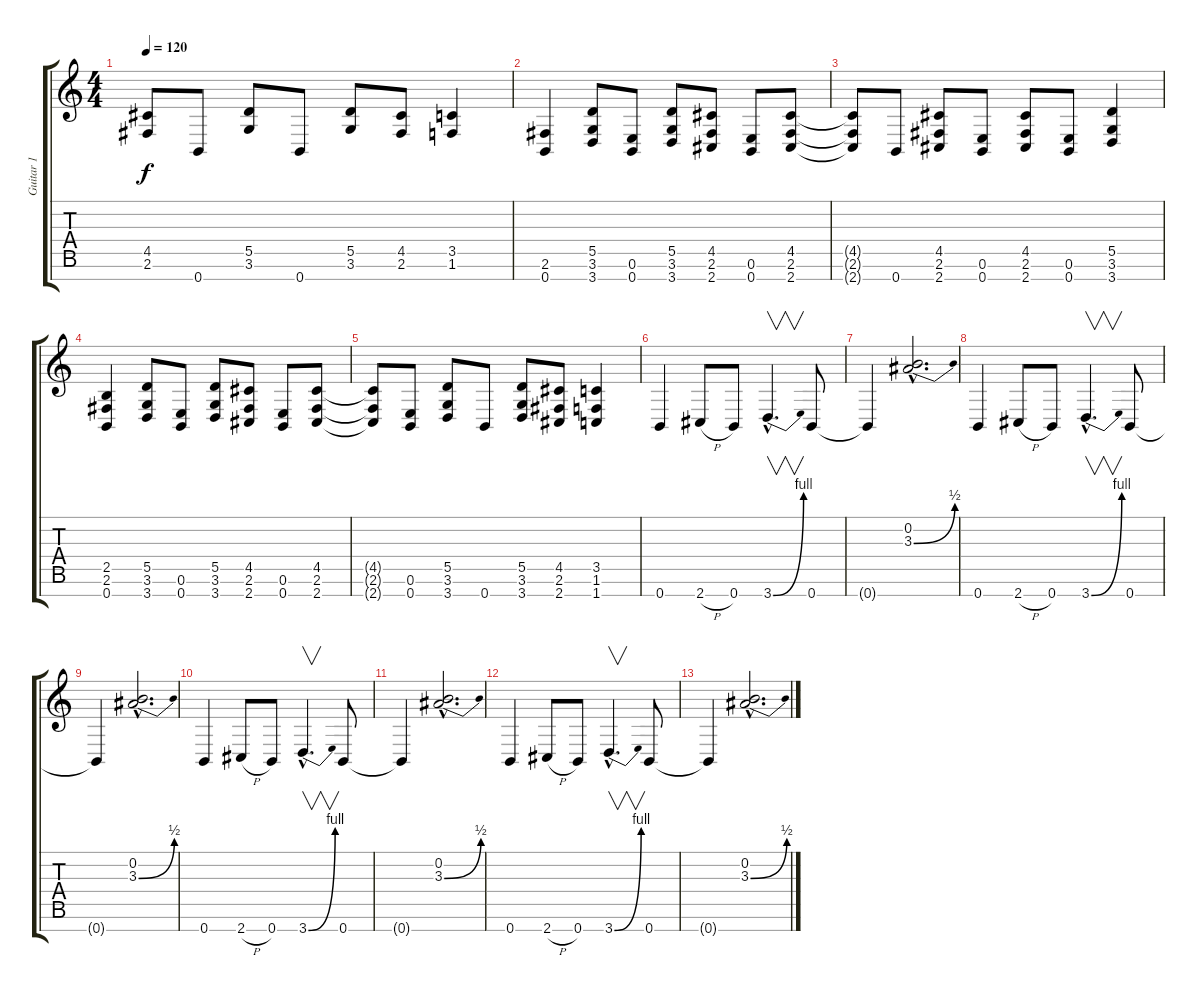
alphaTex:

\track ("Guitar 1" "Guitar 1") {instrument distortionguitar}
\staff {score tabs}
\tuning (E4 B3 G3 D3 A2 E2 B1) {hide}
\ts (4 4)
\tempo 120
\clef g2
\ks c
(4.5{t} 2.6{t}).8{dy f} 0.7.8 (5.5 3.6).8 0.7.8 (5.5 3.6).8 (4.5 2.6).8 (3.5 1.6).4 |
(2.6 0.7).4 (5.5 3.6 3.7).8 (0.6 0.7).8 (5.5 3.6 3.7).8 (4.5 2.6 2.7).8 (0.6 0.7).8 (4.5 2.6 2.7).8 |
(4.5{t} 2.6{t} 2.7{t}).8 0.7.8 (4.5 2.6 2.7).8 (0.6 0.7).8 (4.5 2.6 2.7).8 (0.6 0.7).8 (5.5 3.6 3.7).4 |
(2.5 2.6 0.7).4 (5.5 3.6 3.7).8 (0.6 0.7).8 (5.5 3.6 3.7).8 (4.5 2.6 2.7).8 (0.6 0.7).8 (4.5 2.6 2.7).8 |
(4.5{t} 2.6{t} 2.7{t}).8 (0.6 0.7).8 (5.5 3.6 3.7).8 0.7.8 (5.5 3.6 3.7).8 (4.5 2.6 2.7).8 (3.5 1.6 1.7).4 |
0.7.4 2.7{h}.8 0.7.8 3.7{be (bend 0 0 60 4) hac}.4{v d} 0.7.8 |
0.7{t}.4 (0.2{hac} 3.3{be (bend 0 0 60 2) hac}).2{d} |
0.7.4 2.7{h}.8 0.7.8 3.7{be (bend 0 0 60 4) hac}.4{v d} 0.7.8 |
0.7{t}.4 (0.2{hac} 3.3{be (bend 0 0 60 2) hac}).2{d} |
0.7.4 2.7{h}.8 0.7.8 3.7{be (bend 0 0 60 4) hac}.4{v d} 0.7.8 |
0.7{t}.4 (0.2{hac} 3.3{be (bend 0 0 60 2) hac}).2{d} |
0.7.4 2.7{h}.8 0.7.8 3.7{be (bend 0 0 60 4) hac}.4{v d} 0.7.8 |
0.7{t}.4 (0.2{hac} 3.3{be (bend 0 0 60 2) hac}).2{d}
